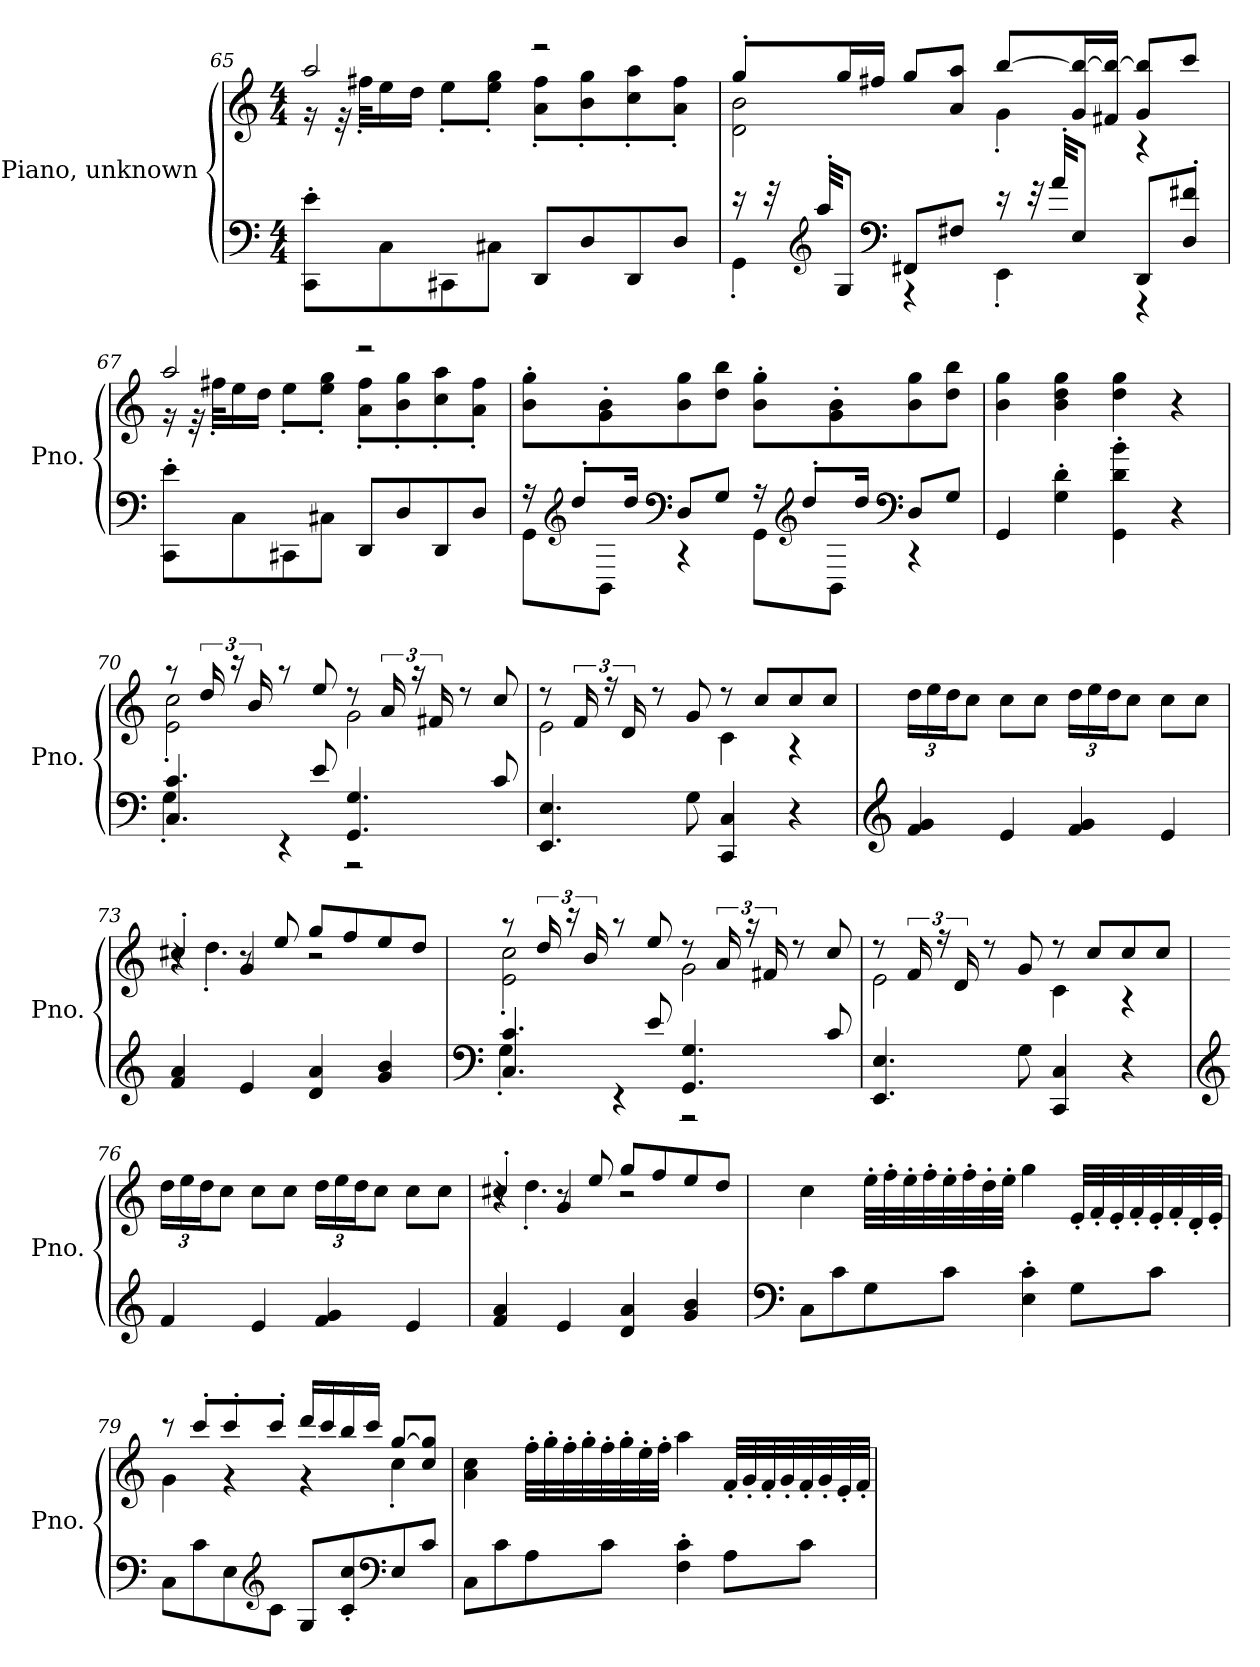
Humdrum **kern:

**kern	**kern
*part1	*part1
*staff2	*staff1
*I"Piano, unknown	*
*I'Pno.	*
*clefF4	*clefG2
*k[]	*k[]
*M4/4	*M4/4
=65	=65
*	*^
8CC\' 8e\'L	2aa/	16r
.	.	32r
.	.	32ff#X'\KLL
8C\	.	16ee\
.	.	16dd\JJ
8CC#X\	.	8ee'\L
8C#X\J	.	8ee\' 8gg\'J
8DD/L	2r	8a\' 8ff#\'L
8D/	.	8b\' 8gg\'
8DD/	.	8cc\' 8aa\'
8D/J	.	8a\' 8ff#\'J
!!LO:LB:g=z	!!
=66	=66	=66
*^	*	*
16r	4GG'\	8gg'/L	2d\ 2b\
32r	.	.	.
*clefG2	*	*	*
32aa'/KKL	.	.	.
8G/J	.	16gg/L	.
.	.	16ff#X/JJ	.
*clefF4	*	*	*
8FF#X/L	4r	8gg/L	.
8F#X/J	.	8a/ 8aa/J	.
16r	4EE'\	[8bb/L	4g'\
32r	.	.	.
32a'/KKL	.	.	.
8E/J	.	16g/ 16bb/_L	.
.	.	16f#X/ 16bb/_JJ	.
8DD/L	4r	8g/ 8bb/]L	4r
8D/' 8f#X/'J	.	8ccc/J	.
*v	*v	*	*
=67	=67	=67
8CC\' 8e\'L	2aa/	16r
.	.	32r
.	.	32ff#X'\KLL
8C\	.	16ee\
.	.	16dd\JJ
8CC#X\	.	8ee'\L
8C#X\J	.	8ee\' 8gg\'J
8DD/L	2r	8a\' 8ff#\'L
8D/	.	8b\' 8gg\'
8DD/	.	8cc\' 8aa\'
8D/J	.	8a\' 8ff#\'J
*	*v	*v
!!LO:LB:g=z
=68	=68
*^	*
16r	8GG\L	8b\' 8gg\'L
*clefG2	*	*
8dd'/L	.	.
.	8BB\J	8g\' 8b\'
16dd/Jk	.	.
*clefF4	*	*
8D/L	4r	8b\ 8gg\
8G/J	.	8dd\ 8bb\J
16r	8GG\L	8b\' 8gg\'L
*clefG2	*	*
8dd'/L	.	.
.	8BB\J	8g\' 8b\'
16dd/Jk	.	.
*clefF4	*	*
8D/L	4r	8b\ 8gg\
8G/J	.	8dd\ 8bb\J
*v	*v	*
=69	=69
4GG/	4b\ 4gg\
4G\' 4d\'	4b\ 4dd\ 4gg\
4GG\' 4d\' 4b\'	4dd\ 4gg\
4r	4r
=70	=70
*^	*^
4.C/ 4.c/	4G'\	8r	2e\' 2cc\'
.	.	24dd/	.
.	.	24r	.
.	.	24b/	.
.	4r	8r	.
8e/	.	8ee/	.
4.GG/ 4.G/	2r	8r	2g\
.	.	24a/	.
.	.	24r	.
.	.	24f#X/	.
.	.	8r	.
8c/	.	8cc/	.
*v	*v	*	*
!!LO:LB:g=z	!!
=71	=71	=71
4.EE/ 4.E/	8r	2e\
.	24f/	.
.	24r	.
.	24d/	.
.	8r	.
8G\	8g/	.
4CC/ 4C/	8r	4c\
.	8cc/L	.
4r	8cc/	4r
.	8cc/J	.
*	*v	*v
=72	=72
*clefG2	*
*	*Xbrackettup
4f/ 4g/	24dd\LL
.	24ee\
.	24dd\J
.	8cc\J
4e/	8cc\L
.	8cc\J
4f/ 4g/	24dd\LL
.	24ee\
.	24dd\J
.	8cc\J
4e/	8cc\L
.	8cc\J
=73	=73
*	*^
*	*	*^
4f/ 4a/	4cc#X'/	8r	4r
.	.	4.dd'\	.
4e/	8r	.	4g/
.	8ee/	.	.
4d/ 4a/	8gg/L	2r	2r
.	8ff/	.	.
4g/ 4b/	8ee/	.	.
.	8dd/J	.	.
*	*v	*v	*v
!!LO:PB:g=z
=74	=74
*clefF4	*
*^	*^
4.C/ 4.c/	4G'\	8r	2e\' 2cc\'
*	*	*brackettup	*
.	.	24dd/	.
.	.	24r	.
.	.	24b/	.
.	4r	8r	.
8e/	.	8ee/	.
4.GG/ 4.G/	2r	8r	2g\
.	.	24a/	.
.	.	24r	.
.	.	24f#X/	.
.	.	8r	.
8c/	.	8cc/	.
*v	*v	*	*
=75	=75	=75
4.EE/ 4.E/	8r	2e\
.	24f/	.
.	24r	.
.	24d/	.
.	8r	.
8G\	8g/	.
4CC/ 4C/	8r	4c\
.	8cc/L	.
4r	8cc/	4r
.	8cc/J	.
*	*v	*v
=76	=76
*clefG2	*
*	*Xbrackettup
4f/	24dd\LL
.	24ee\
.	24dd\J
.	8cc\J
4e/	8cc\L
.	8cc\J
4f/ 4g/	24dd\LL
.	24ee\
.	24dd\J
.	8cc\J
4e/	8cc\L
.	8cc\J
!!LO:LB:g=z
=77	=77
*	*^
*	*	*^
4f/ 4a/	4cc#X'/	8r	4r
.	.	4.dd'\	.
4e/	8r	.	4g/
.	8ee/	.	.
4d/ 4a/	8gg/L	2r	2r
.	8ff/	.	.
4g/ 4b/	8ee/	.	.
.	8dd/J	.	.
*	*v	*v	*v
=78	=78
*clefF4	*
8C\L	4cc\
8c\	.
8G\	32ee'\LLL
.	32ff'\
.	32ee'\
.	32ff'\
8c\J	32ee'\
.	32ff'\
.	32dd'\
.	32ee'\JJJ
4E\' 4c\'	4gg\
8G\L	32e'/LLL
.	32f'/
.	32e'/
.	32f'/
8c\J	32e'/
.	32f'/
.	32d'/
.	32e'/JJJ
=79	=79
*	*^
8C\L	8r	4g\
8c\	8ccc'/L	.
8E\	8ccc'/	4r
*clefG2	*	*
8c\J	8ccc'/J	.
8G/L	16ddd/LL	4r
.	16ccc/	.
8c/' 8cc/'	16bb/	.
.	16ccc/JJ	.
*clefF4	*	*
8E/	[8gg/L	4cc'\
8c/J	8cc/ 8gg/]J	.
*	*v	*v
!!LO:LB:g=z
=80	=80
8C\L	4a\ 4cc\
8c\	.
8A\	32ff'\LLL
.	32gg'\
.	32ff'\
.	32gg'\
8c\J	32ff'\
.	32gg'\
.	32ee'\
.	32ff'\JJJ
4F\' 4c\'	4aa\
8A\L	32f'/LLL
.	32g'/
.	32f'/
.	32g'/
8c\J	32f'/
.	32g'/
.	32e'/
.	32f'/JJJ
=	=
*-	*-
